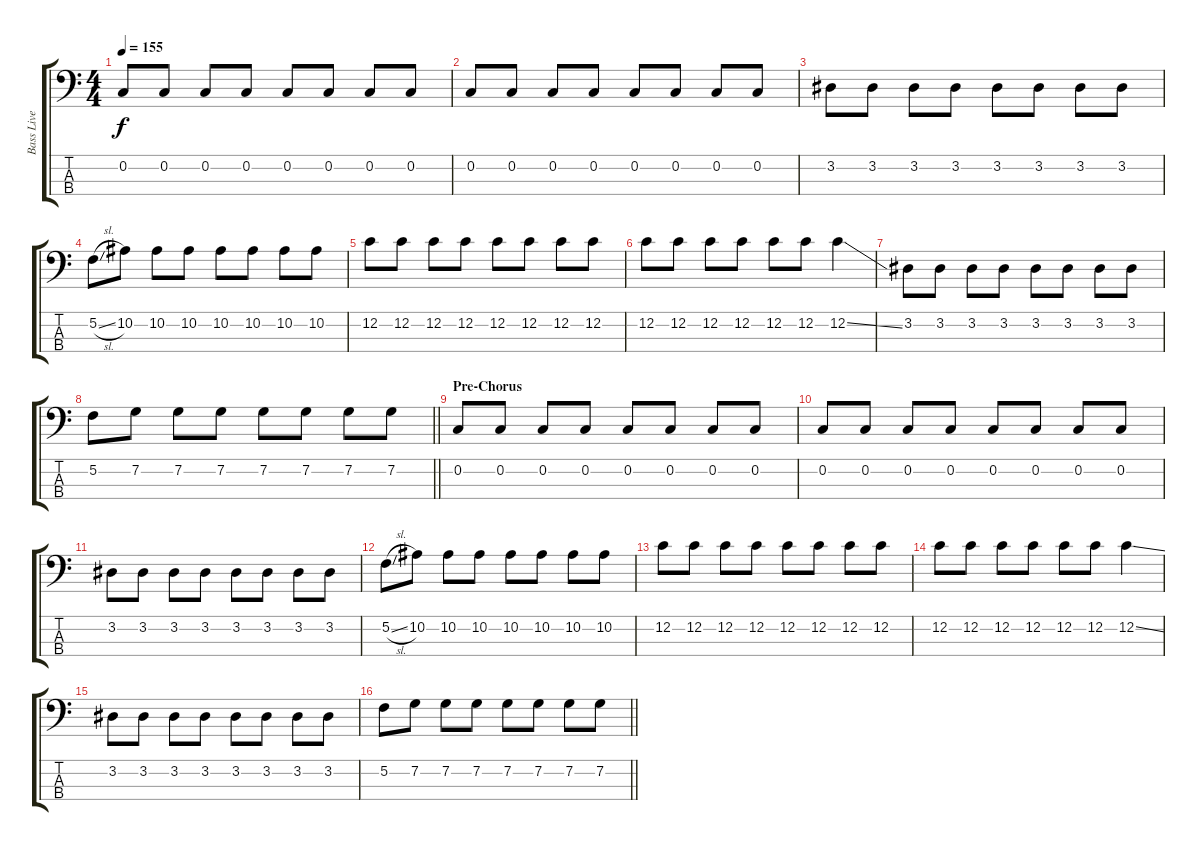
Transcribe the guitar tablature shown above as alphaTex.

\track ("Bass Live (-1 step version)" "Bass Live ") {mute instrument acousticguitarsteel}
\staff {score tabs}
\tuning (F2 C2 G1 C1) {hide}
\ts (4 4)
\tempo 155
\clef f4
\ks c
0.2.8{dy f} 0.2.8 0.2.8 0.2.8 0.2.8 0.2.8 0.2.8 0.2.8 |
0.2.8 0.2.8 0.2.8 0.2.8 0.2.8 0.2.8 0.2.8 0.2.8 |
3.2.8 3.2.8 3.2.8 3.2.8 3.2.8 3.2.8 3.2.8 3.2.8 |
5.2{sl}.8 10.2.8 10.2.8 10.2.8 10.2.8 10.2.8 10.2.8 10.2.8 |
12.2.8 12.2.8 12.2.8 12.2.8 12.2.8 12.2.8 12.2.8 12.2.8 |
12.2.8 12.2.8 12.2.8 12.2.8 12.2.8 12.2.8 12.2{ss}.4 |
3.2.8 3.2.8 3.2.8 3.2.8 3.2.8 3.2.8 3.2.8 3.2.8 |
\barLineRight lightlight
5.2.8 7.2.8 7.2.8 7.2.8 7.2.8 7.2.8 7.2.8 7.2.8 |
\section ("" "Pre-Chorus")
0.2.8 0.2.8 0.2.8 0.2.8 0.2.8 0.2.8 0.2.8 0.2.8 |
0.2.8 0.2.8 0.2.8 0.2.8 0.2.8 0.2.8 0.2.8 0.2.8 |
3.2.8 3.2.8 3.2.8 3.2.8 3.2.8 3.2.8 3.2.8 3.2.8 |
5.2{sl}.8 10.2.8 10.2.8 10.2.8 10.2.8 10.2.8 10.2.8 10.2.8 |
12.2.8 12.2.8 12.2.8 12.2.8 12.2.8 12.2.8 12.2.8 12.2.8 |
12.2.8 12.2.8 12.2.8 12.2.8 12.2.8 12.2.8 12.2{ss}.4 |
3.2.8 3.2.8 3.2.8 3.2.8 3.2.8 3.2.8 3.2.8 3.2.8 |
\barLineRight lightlight
5.2.8 7.2.8 7.2.8 7.2.8 7.2.8 7.2.8 7.2.8 7.2.8
